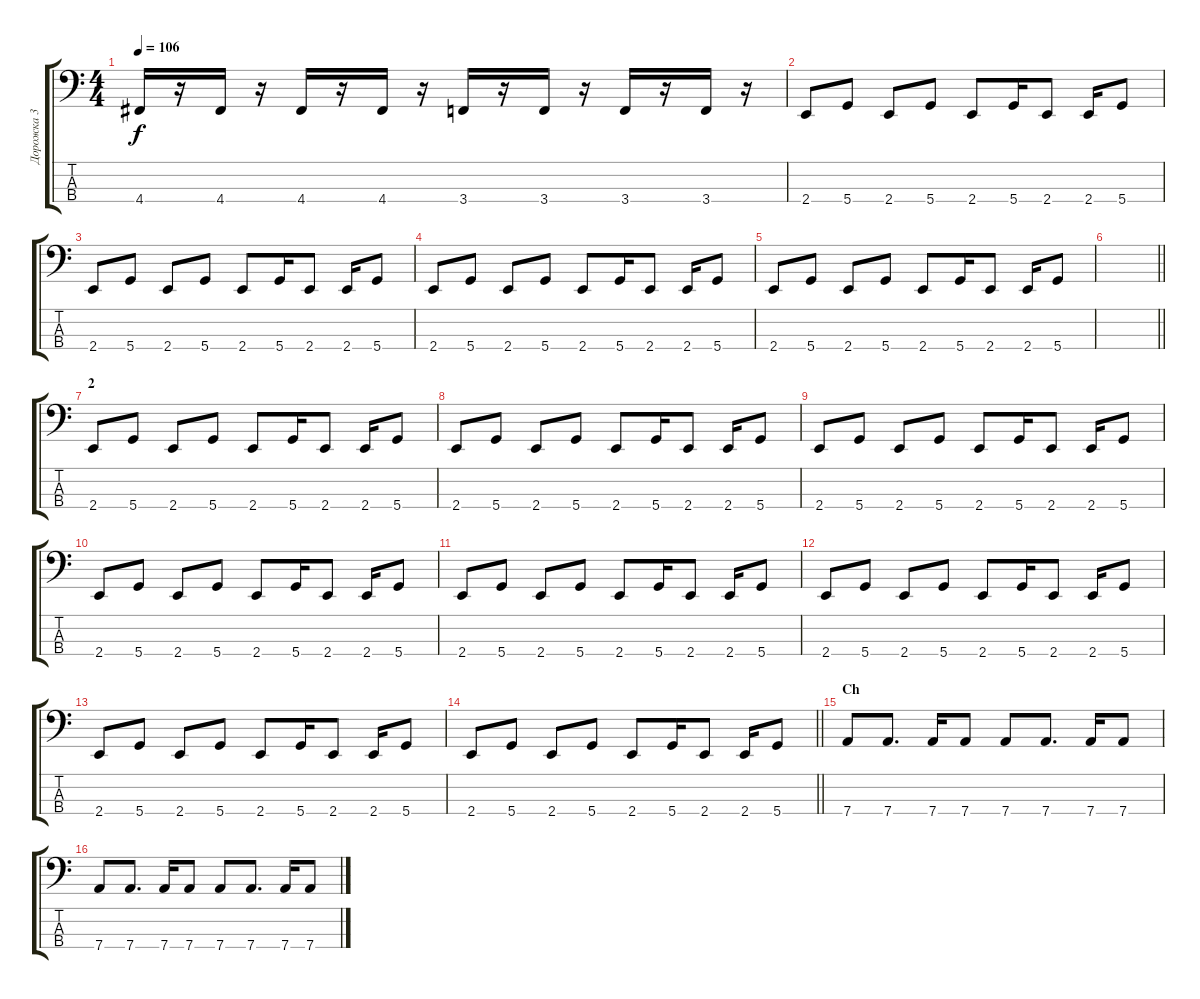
\track ("Дорожка 3" "Дорожка 3") {instrument electricbassfinger}
\staff {score tabs}
\tuning (G2 D2 A1 D1) {hide}
\ts (4 4)
\tempo 106
\clef f4
\ks c
4.4.16{dy f} r.16 4.4.16 r.16 4.4.16 r.16 4.4.16 r.16 3.4.16 r.16 3.4.16 r.16 3.4.16 r.16 3.4.16 r.16 |
2.4.8 5.4.8 2.4.8 5.4.8 2.4.8 5.4.16 2.4.8 2.4.16 5.4.8 |
2.4.8 5.4.8 2.4.8 5.4.8 2.4.8 5.4.16 2.4.8 2.4.16 5.4.8 |
2.4.8 5.4.8 2.4.8 5.4.8 2.4.8 5.4.16 2.4.8 2.4.16 5.4.8 |
2.4.8 5.4.8 2.4.8 5.4.8 2.4.8 5.4.16 2.4.8 2.4.16 5.4.8 |
\barLineRight lightlight
|
\section ("" "2")
2.4.8 5.4.8 2.4.8 5.4.8 2.4.8 5.4.16 2.4.8 2.4.16 5.4.8 |
2.4.8 5.4.8 2.4.8 5.4.8 2.4.8 5.4.16 2.4.8 2.4.16 5.4.8 |
2.4.8 5.4.8 2.4.8 5.4.8 2.4.8 5.4.16 2.4.8 2.4.16 5.4.8 |
2.4.8 5.4.8 2.4.8 5.4.8 2.4.8 5.4.16 2.4.8 2.4.16 5.4.8 |
2.4.8 5.4.8 2.4.8 5.4.8 2.4.8 5.4.16 2.4.8 2.4.16 5.4.8 |
2.4.8 5.4.8 2.4.8 5.4.8 2.4.8 5.4.16 2.4.8 2.4.16 5.4.8 |
2.4.8 5.4.8 2.4.8 5.4.8 2.4.8 5.4.16 2.4.8 2.4.16 5.4.8 |
\barLineRight lightlight
2.4.8 5.4.8 2.4.8 5.4.8 2.4.8 5.4.16 2.4.8 2.4.16 5.4.8 |
\section ("" "Ch")
7.4.8 7.4.8{d} 7.4.16 7.4.8 7.4.8 7.4.8{d} 7.4.16 7.4.8 |
7.4.8 7.4.8{d} 7.4.16 7.4.8 7.4.8 7.4.8{d} 7.4.16 7.4.8
